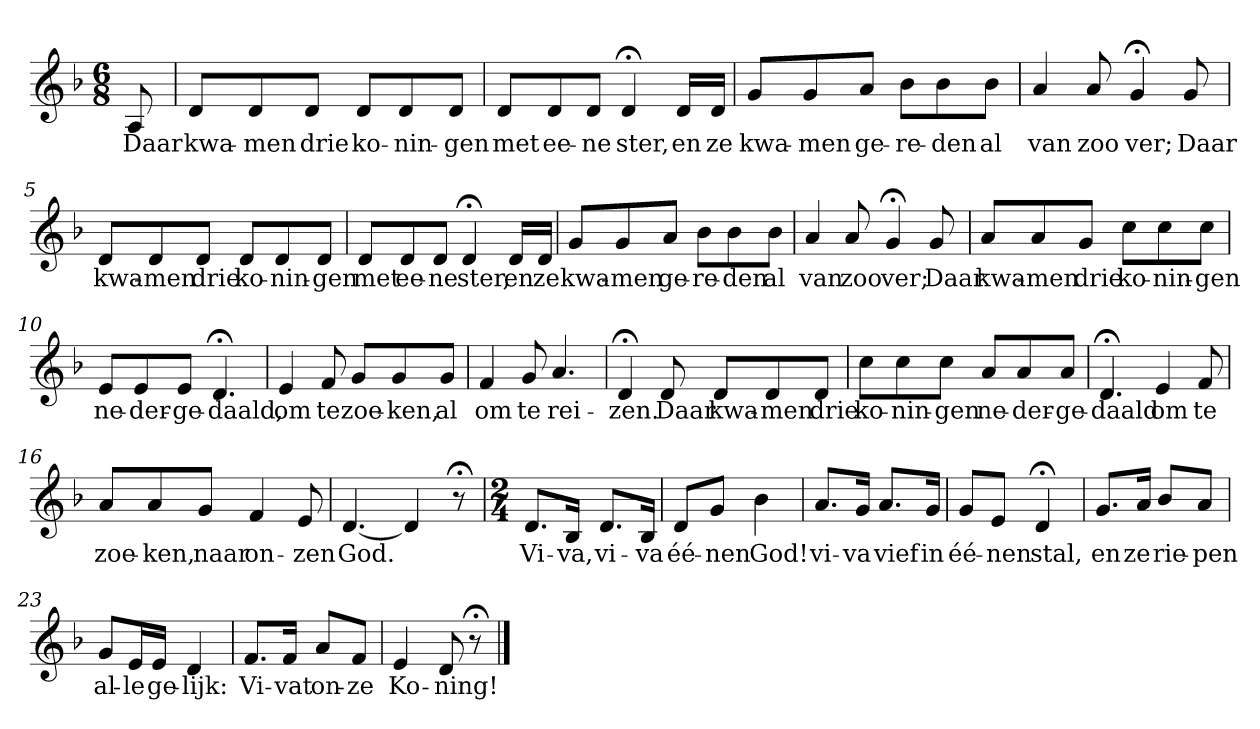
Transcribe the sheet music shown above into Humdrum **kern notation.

**kern	**text
*part1	*part1
*staff1	*staff1
*k[b-]	*
*d:	*
*M6/8	*
*MM120	*
=	=
8A	Daar
=1	=1
8dL	kwa-
8d	-men
8dJ	drie
8dL	ko-
8d	-nin-
8dJ	-gen
=2	=2
8dL	met
8d	ee-
8dJ	-ne
4d;<	ster,
16dLL	en
16dJJ	ze
=3	=3
8gL	kwa-
8g	-men
8aJ	ge-
8b-L	-re-
8b-	-den
8b-J	al
=4	=4
4a	van
8a	zoo
4g;<	ver;
8g	Daar
=5	=5
8dL	kwa-
8d	-men
8dJ	drie
8dL	ko-
8d	-nin-
8dJ	-gen
=6	=6
8dL	met
8d	ee-
8dJ	-ne
4d;<	ster,
16dLL	en
16dJJ	ze
=7	=7
8gL	kwa-
8g	-men
8aJ	ge-
8b-L	-re-
8b-	-den
8b-J	al
=8	=8
4a	van
8a	zoo
4g;<	ver;
8g	Daar
=9	=9
8aL	kwa-
8a	-men
8gJ	drie
8ccL	ko-
8cc	-nin-
8ccJ	-gen
=10	=10
8eL	ne-
8e	-der-
8eJ	-ge-
4.d;<	-daald,
=11	=11
4e	om
8f	te
8gL	zoe-
8g	-ken,
8gJ	al
=12	=12
4f	om
8g	te
4.a	rei-
=13	=13
4d;<	-zen.
8d	Daar
8dL	kwa-
8d	-men
8dJ	drie
=14	=14
8ccL	ko-
8cc	-nin-
8ccJ	-gen
8aL	ne-
8a	-der-
8aJ	-ge-
=15	=15
4.d;<	-daald
4e	om
8f	te
=16	=16
8aL	zoe-
8a	-ken,
8gJ	naar
4f	on-
8e	-zen
=17	=17
[4.d	God.
4d]	.
8r;<	.
=18	=18
*M2/4	*
8.dL	Vi-
16B-Jk	-va,
8.dL	vi-
16B-Jk	-va
=19	=19
8dL	éé-
8gJ	-nen
4b-	God!
=20	=20
8.aL	vi-
16gJk	-va
8.aL	vief
16gJk	in
=21	=21
8gL	éé-
8eJ	-nen
4d;<	stal,
=22	=22
8.gL	en
16aJk	ze
8b-L	rie-
8aJ	-pen
=23	=23
8gL	al-
16eL	-le
16eJJ	ge-
4d	-lijk:
=24	=24
8.fL	Vi-
16fJk	-vat
8aL	on-
8fJ	-ze
=25	=25
4e	Ko-
8d	-ning!
8r;<	.
==	==
*-	*-
